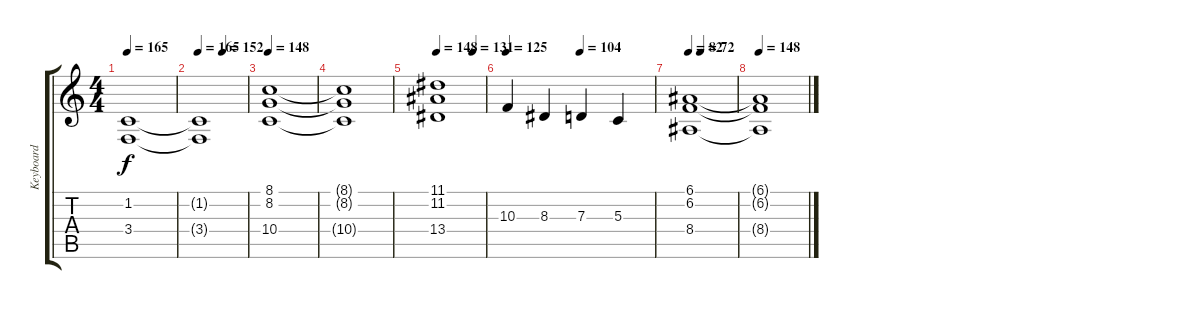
\track ("Keyboard" "Keyboard") {instrument stringensemble2}
\staff {score tabs}
\tuning (E4 B3 G3 D3 A2 E2) {hide}
\ts (4 4)
\tempo 165
\clef g2
\ks c
(1.2 3.4).1{dy f} |
\tempo 165
\tempo (152 0.5)
(1.2{t} 3.4{t}).1 |
\tempo 148
(8.1 8.2 10.4).1 |
(8.1{t} 8.2{t} 10.4{t}).1 |
\tempo 148
\tempo (131 0.75)
(11.1 11.2 13.4).1 |
\tempo 125
\tempo (104 0.5)
10.3.4 8.3.4 7.3.4 5.3.4 |
\tempo 82
\tempo (72 0.25)
(6.1 6.2 8.4).1 |
\tempo 148
(6.1{t} 6.2{t} 8.4{t}).1
